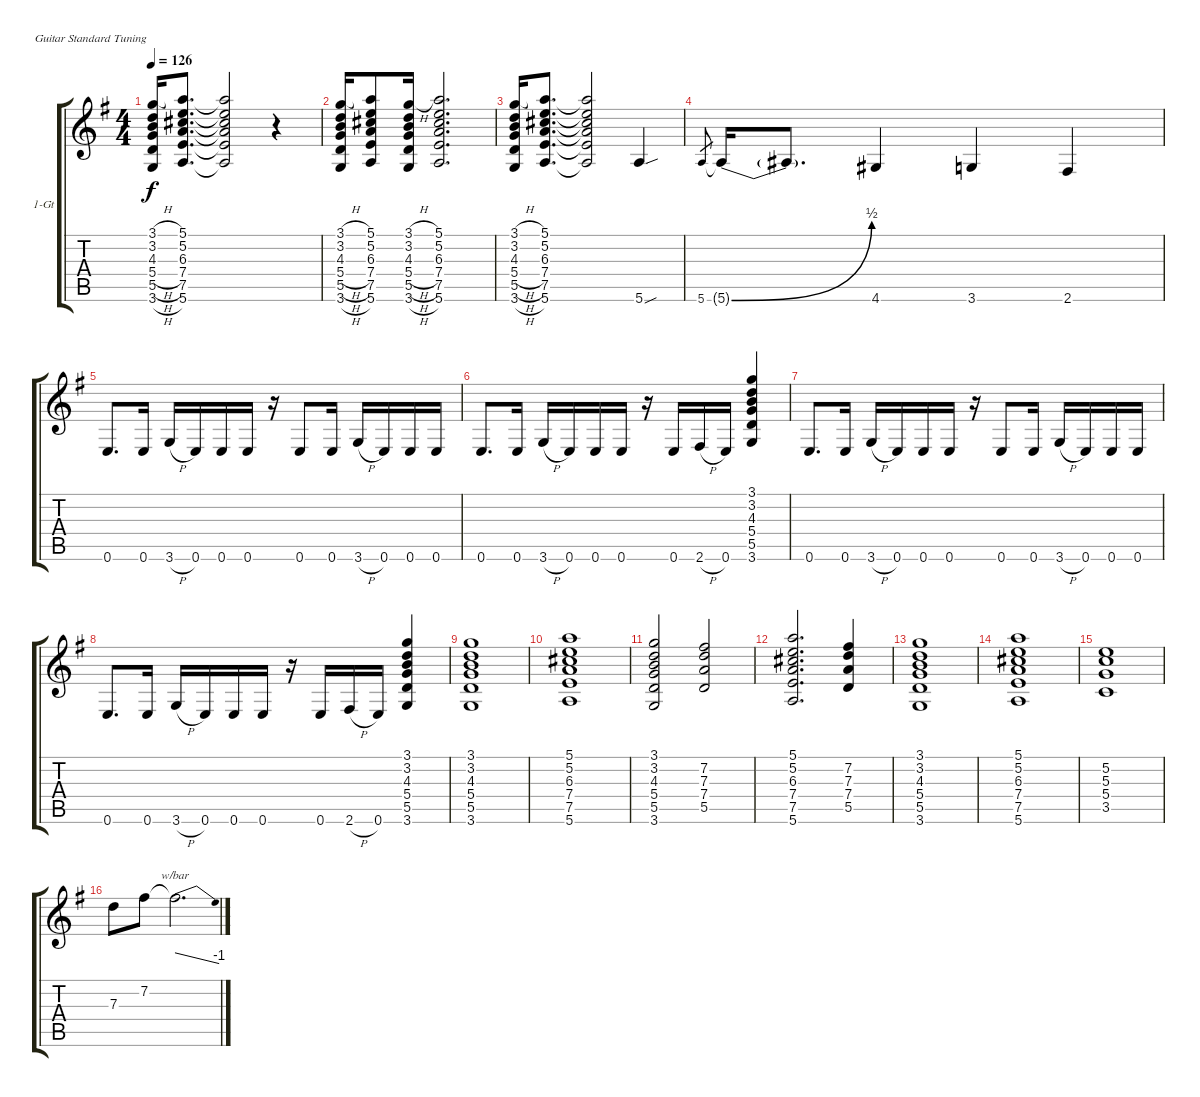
\defaultSystemsLayout 4
\bracketExtendMode groupsimilarinstruments
\firstSystemTrackNameOrientation horizontal
\otherSystemsTrackNameOrientation horizontal
\track ("Guitar 1" "1-Gt") {instrument distortionguitar}
\staff {score tabs}
\tuning (E4 B3 G3 D3 A2 E2)
\ts (4 4)
\tempo 126
\clef g2
\scale
1.05549
\ks g
(3.6{h} 5.5{h} 5.4{h} 4.3{h} 3.2{h} 3.1{h}).16{dy f} (5.6 7.5 7.4 6.3 5.2 5.1).8{d} (5.6{t} 7.5{t} 7.4{t} 6.3{t} 5.2{t} 5.1{t}).2 r.4 |
\scale
0.944515 (3.6{h} 5.5{h} 5.4{h} 4.3{h} 3.2{h} 3.1{h}).16 (5.6 7.5 7.4 6.3 5.2 5.1).8 (3.6{h} 5.5{h} 5.4{h} 4.3{h} 3.2{h} 3.1{h}).16 (5.6 7.5 7.4 6.3 5.2 5.1).2{d} |
\scale
1.05549 (3.6{h} 5.5{h} 5.4{h} 4.3{h} 3.2{h} 3.1{h}).16 (5.6 7.5 7.4 6.3 5.2 5.1).8{d} (5.6{t} 7.5{t} 7.4{t} 6.3{t} 5.2{t} 5.1{t}).2 5.6{sou}.4 |
\scale
0.944515 5.6.8{gr} 5.6{be (bend 0 0 15.6 2) t}.16 5.6{t}.8{d} 4.6.4 3.6.4 2.6.4 |
\scale
1.05549 0.6.8{d} 0.6.16 3.6{h}.16 0.6.16 0.6.16 0.6.16 r.16 0.6.8 0.6.16 3.6{h}.16 0.6.16 0.6.16 0.6.16 |
\scale
0.944515 0.6.8{d} 0.6.16 3.6{h}.16 0.6.16 0.6.16 0.6.16 r.16 0.6.16 2.6{h}.16 0.6.16 (3.6 5.5 5.4 4.3 3.2 3.1).4 |
\scale
1.05549 0.6.8{d} 0.6.16 3.6{h}.16 0.6.16 0.6.16 0.6.16 r.16 0.6.8 0.6.16 3.6{h}.16 0.6.16 0.6.16 0.6.16 |
\scale
0.944515 0.6.8{d} 0.6.16 3.6{h}.16 0.6.16 0.6.16 0.6.16 r.16 0.6.16 2.6{h}.16 0.6.16 (3.6 5.5 5.4 4.3 3.2 3.1).4 |
\scale
1.05549 (3.6 5.5 5.4 4.3 3.2 3.1).1 |
\scale
0.944515 (5.6 7.5 7.4 6.3 5.2 5.1).1 |
\scale
1.05549 (3.6 5.5 5.4 4.3 3.2 3.1).2 (5.5 7.4 7.3 7.2).2 |
\scale
0.944515 (5.6 7.5 7.4 6.3 5.2 5.1).2{d} (5.5 7.4 7.3 7.2).4 |
\scale
1.05549 (3.6 5.5 5.4 4.3 3.2 3.1).1 |
\scale
0.944515 (5.6 7.5 7.4 6.3 5.2 5.1).1 |
\scale
1.05549 (3.5 5.4 5.3 5.2).1 |
\scale
0.944515 7.3.8 7.2.8 7.2{t}.2{d tbe (dive default 0 0 45 -4)}
